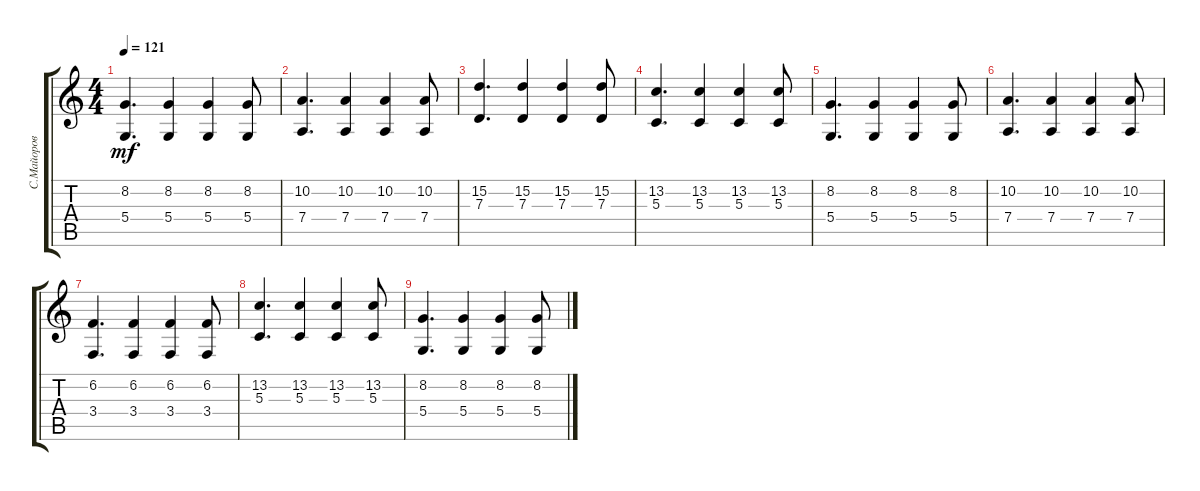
\track ("С.Майоров" "С.Майоров") {instrument tubularbells}
\staff {score tabs}
\tuning (E4 B3 G3 D3 A2 E2) {hide}
\ts (4 4)
\tempo 121
\clef g2
\ks c
(8.2 5.4).4{d dy mf} (8.2 5.4).4 (8.2 5.4).4 (8.2 5.4).8 |
(10.2 7.4).4{d} (10.2 7.4).4 (10.2 7.4).4 (10.2 7.4).8 |
(15.2 7.3).4{d} (15.2 7.3).4 (15.2 7.3).4 (15.2 7.3).8 |
(13.2 5.3).4{d} (13.2 5.3).4 (13.2 5.3).4 (13.2 5.3).8 |
(8.2 5.4).4{d} (8.2 5.4).4 (8.2 5.4).4 (8.2 5.4).8 |
(10.2 7.4).4{d} (10.2 7.4).4 (10.2 7.4).4 (10.2 7.4).8 |
(6.2 3.4).4{d} (6.2 3.4).4 (6.2 3.4).4 (6.2 3.4).8 |
(13.2 5.3).4{d} (13.2 5.3).4 (13.2 5.3).4 (13.2 5.3).8 |
(8.2 5.4).4{d} (8.2 5.4).4 (8.2 5.4).4 (8.2 5.4).8
